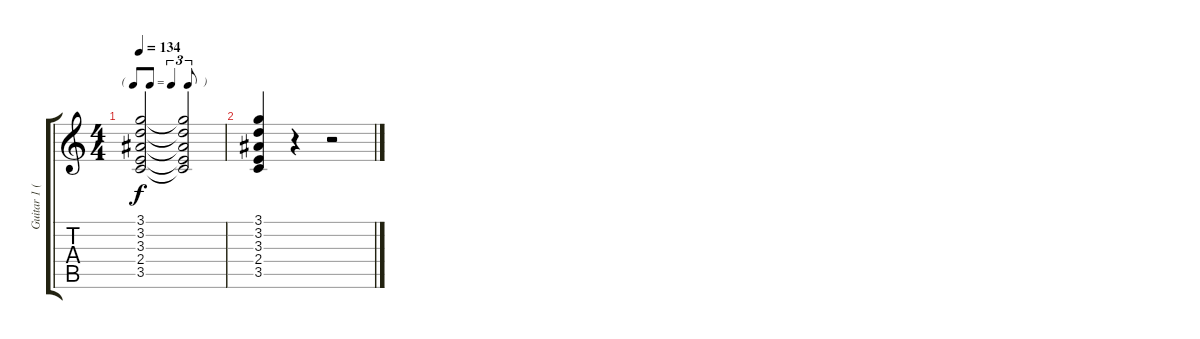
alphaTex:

\track ("Guitar 1 (E.C.)" "Guitar 1 (") {instrument overdrivenguitar}
\staff {score tabs}
\tuning (E4 B3 G3 D3 A2 E2) {hide}
\ts (4 4)
\tf triplet8th
\tempo 134
\clef g2
\ks c
(3.1{t} 3.2{t} 3.3{t} 2.4{t} 3.5{t}).2{dy f} (3.1{t} 3.2{t} 3.3{t} 2.4{t} 3.5{t}).2 |
(3.1 3.2 3.3 2.4 3.5).4 r.4 r.2
